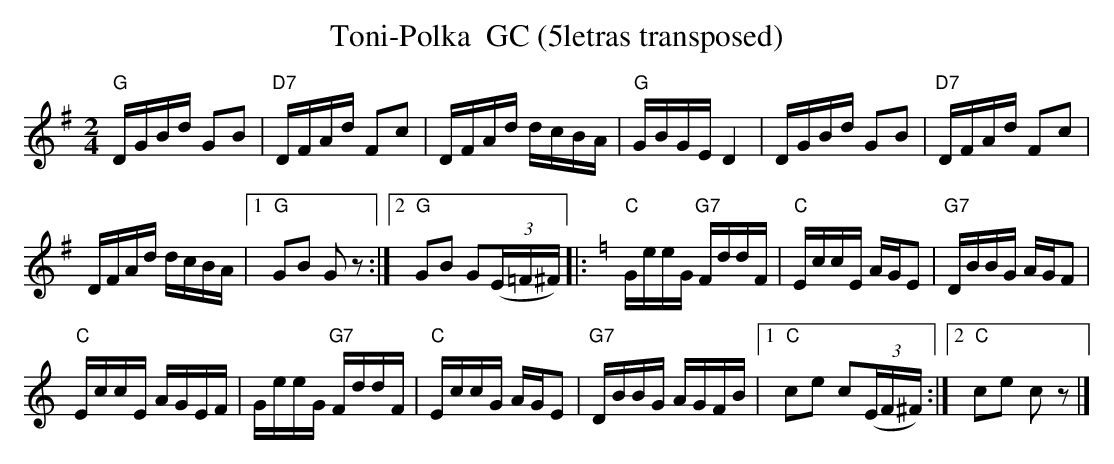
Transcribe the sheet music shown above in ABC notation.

X:1
T:Toni-Polka  GC (5letras transposed)
M:2/4
L:1/16
K:G transpose=3 %%MIDI gchordon
"G"DGBd G2B2 | "D7"DFAd F2c2 | DFAd dcBA | "G"GBGED4 | DGBd G2B2 | "D7"DFAd F2c2 |
DFAd dcBA |1 "G"G2B2 G2z2 :|2 "G"G2B2 G2((3E=F^F) |: [K:C] "C"GeeG "G7"FddF | "C"EccE AGE2 | "G7"DBBG AGF2 |
"C"EccE AGEF | GeeG "G7"FddF | "C"EccG AGE2 | "G7"DBBG AGFB |1 "C"c2e2 c2((3EF^F) :|2 "C"c2e2 c2z2 |]
